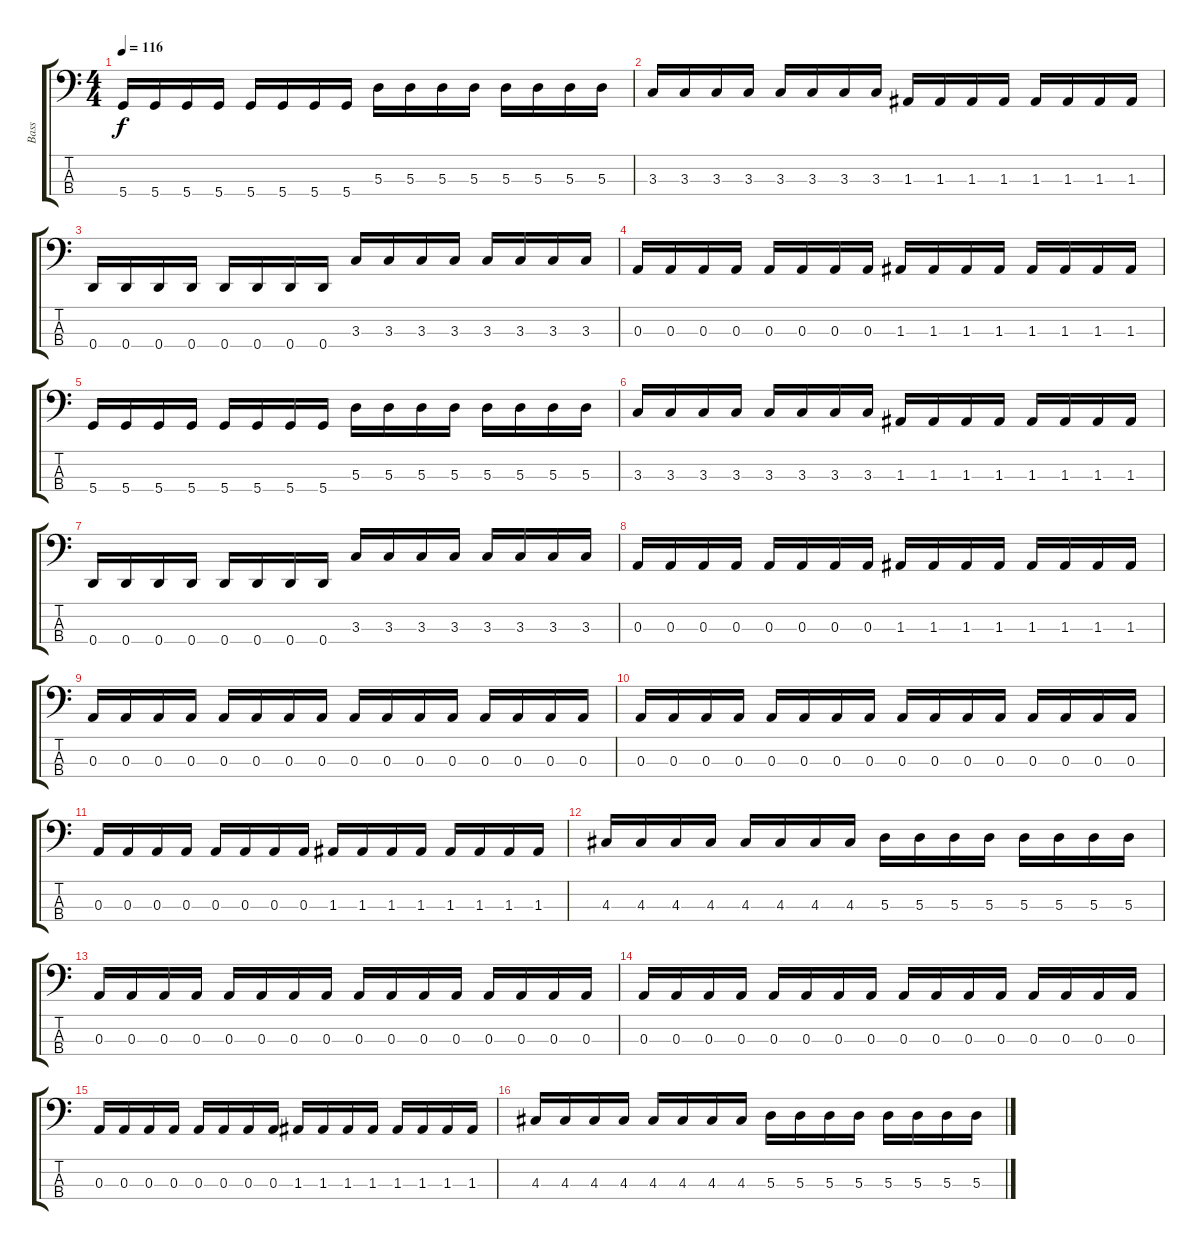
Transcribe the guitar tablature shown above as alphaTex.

\track ("Bass" "Bass") {instrument electricbasspick}
\staff {score tabs}
\tuning (G2 D2 A1 D1) {hide}
\ts (4 4)
\tempo 116
\clef f4
\ks c
5.4.16{dy f} 5.4.16 5.4.16 5.4.16 5.4.16 5.4.16 5.4.16 5.4.16 5.3.16 5.3.16 5.3.16 5.3.16 5.3.16 5.3.16 5.3.16 5.3.16 |
3.3.16 3.3.16 3.3.16 3.3.16 3.3.16 3.3.16 3.3.16 3.3.16 1.3.16 1.3.16 1.3.16 1.3.16 1.3.16 1.3.16 1.3.16 1.3.16 |
0.4.16 0.4.16 0.4.16 0.4.16 0.4.16 0.4.16 0.4.16 0.4.16 3.3.16 3.3.16 3.3.16 3.3.16 3.3.16 3.3.16 3.3.16 3.3.16 |
0.3.16 0.3.16 0.3.16 0.3.16 0.3.16 0.3.16 0.3.16 0.3.16 1.3.16 1.3.16 1.3.16 1.3.16 1.3.16 1.3.16 1.3.16 1.3.16 |
5.4.16 5.4.16 5.4.16 5.4.16 5.4.16 5.4.16 5.4.16 5.4.16 5.3.16 5.3.16 5.3.16 5.3.16 5.3.16 5.3.16 5.3.16 5.3.16 |
3.3.16 3.3.16 3.3.16 3.3.16 3.3.16 3.3.16 3.3.16 3.3.16 1.3.16 1.3.16 1.3.16 1.3.16 1.3.16 1.3.16 1.3.16 1.3.16 |
0.4.16 0.4.16 0.4.16 0.4.16 0.4.16 0.4.16 0.4.16 0.4.16 3.3.16 3.3.16 3.3.16 3.3.16 3.3.16 3.3.16 3.3.16 3.3.16 |
0.3.16 0.3.16 0.3.16 0.3.16 0.3.16 0.3.16 0.3.16 0.3.16 1.3.16 1.3.16 1.3.16 1.3.16 1.3.16 1.3.16 1.3.16 1.3.16 |
0.3.16 0.3.16 0.3.16 0.3.16 0.3.16 0.3.16 0.3.16 0.3.16 0.3.16 0.3.16 0.3.16 0.3.16 0.3.16 0.3.16 0.3.16 0.3.16 |
0.3.16 0.3.16 0.3.16 0.3.16 0.3.16 0.3.16 0.3.16 0.3.16 0.3.16 0.3.16 0.3.16 0.3.16 0.3.16 0.3.16 0.3.16 0.3.16 |
0.3.16 0.3.16 0.3.16 0.3.16 0.3.16 0.3.16 0.3.16 0.3.16 1.3.16 1.3.16 1.3.16 1.3.16 1.3.16 1.3.16 1.3.16 1.3.16 |
4.3.16 4.3.16 4.3.16 4.3.16 4.3.16 4.3.16 4.3.16 4.3.16 5.3.16 5.3.16 5.3.16 5.3.16 5.3.16 5.3.16 5.3.16 5.3.16 |
0.3.16 0.3.16 0.3.16 0.3.16 0.3.16 0.3.16 0.3.16 0.3.16 0.3.16 0.3.16 0.3.16 0.3.16 0.3.16 0.3.16 0.3.16 0.3.16 |
0.3.16 0.3.16 0.3.16 0.3.16 0.3.16 0.3.16 0.3.16 0.3.16 0.3.16 0.3.16 0.3.16 0.3.16 0.3.16 0.3.16 0.3.16 0.3.16 |
0.3.16 0.3.16 0.3.16 0.3.16 0.3.16 0.3.16 0.3.16 0.3.16 1.3.16 1.3.16 1.3.16 1.3.16 1.3.16 1.3.16 1.3.16 1.3.16 |
4.3.16 4.3.16 4.3.16 4.3.16 4.3.16 4.3.16 4.3.16 4.3.16 5.3.16 5.3.16 5.3.16 5.3.16 5.3.16 5.3.16 5.3.16 5.3.16
